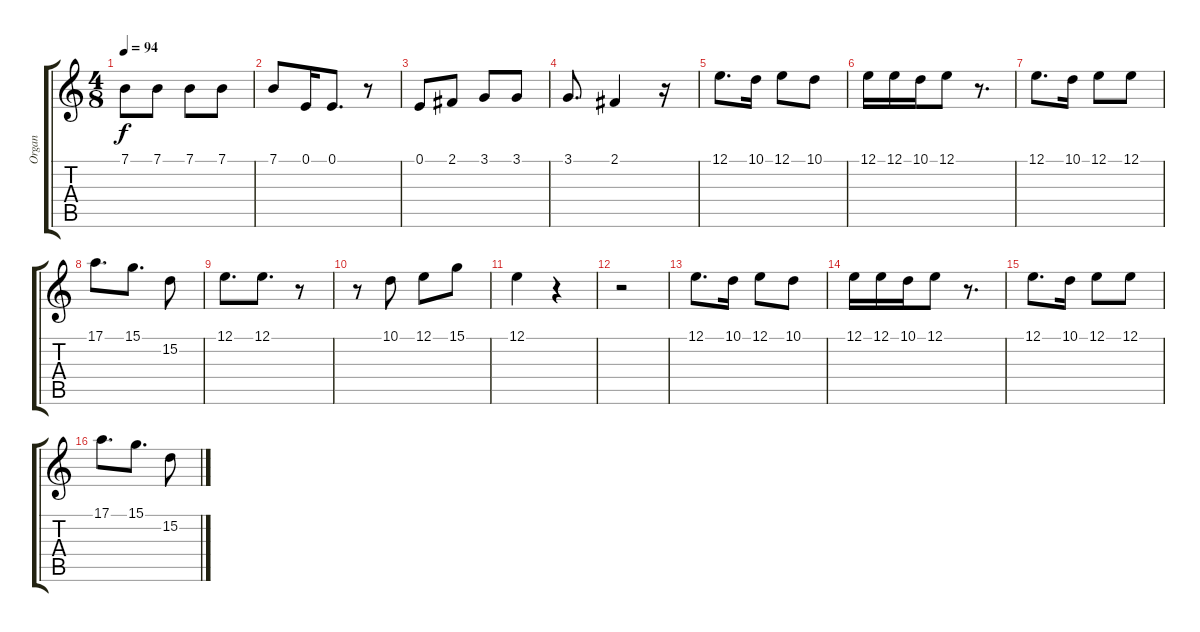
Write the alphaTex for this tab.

\track ("Organ" "Organ") {instrument lead2sawtooth}
\staff {score tabs}
\tuning (E4 B3 G3 D3 A2 E2) {hide}
\ts (4 8)
\tempo 94
\clef g2
\ks c
7.1.8{dy f} 7.1.8 7.1.8 7.1.8 |
7.1.8 0.1.16 0.1.8{d} r.8 |
0.1.8 2.1.8 3.1.8 3.1.8 |
3.1.8{d} 2.1.4 r.16 |
12.1.8{d} 10.1.16 12.1.8 10.1.8 |
12.1.16 12.1.16 10.1.16 12.1.8 r.8{d} |
12.1.8{d} 10.1.16 12.1.8 12.1.8 |
17.1.8{d} 15.1.8{d} 15.2.8 |
12.1.8{d} 12.1.8{d} r.8 |
r.8 10.1.8 12.1.8 15.1.8 |
12.1.4 r.4 |
r.2 |
12.1.8{d} 10.1.16 12.1.8 10.1.8 |
12.1.16 12.1.16 10.1.16 12.1.8 r.8{d} |
12.1.8{d} 10.1.16 12.1.8 12.1.8 |
17.1.8{d} 15.1.8{d} 15.2.8
